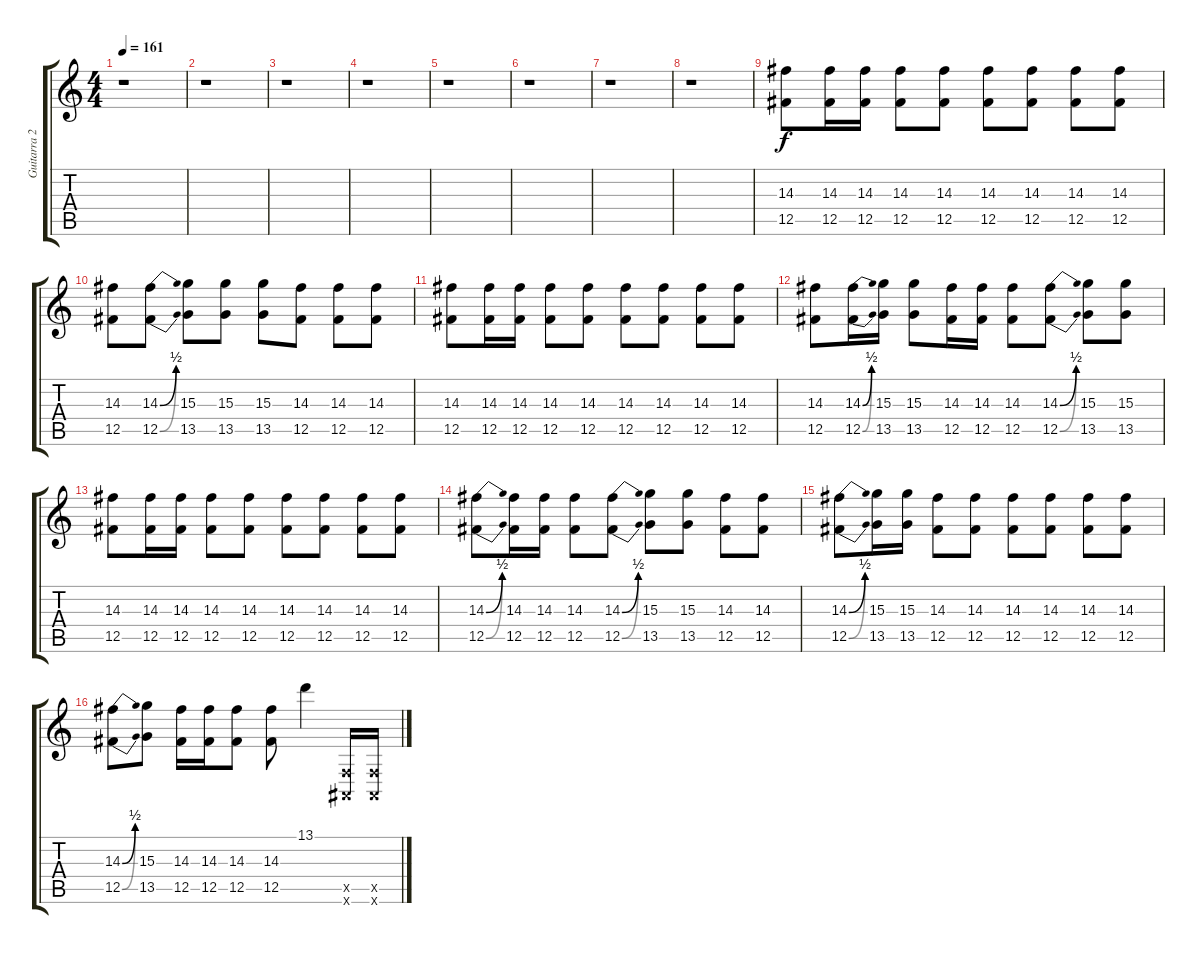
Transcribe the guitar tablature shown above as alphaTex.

\track ("Guitarra 2" "Guitarra 2") {instrument distortionguitar}
\staff {score tabs}
\tuning (Db4 Ab3 E3 B2 Gb2 B1) {hide}
\ts (4 4)
\tempo 161
\clef g2
\ks c
r.1{dy f instrument distortionguitar} |
r.1 |
r.1 |
r.1 |
r.1 |
r.1 |
r.1 |
r.1 |
(14.3 12.5).8 (14.3 12.5).16 (14.3 12.5).16 (14.3 12.5).8 (14.3 12.5).8 (14.3 12.5).8 (14.3 12.5).8 (14.3 12.5).8 (14.3 12.5).8 |
(14.3 12.5).8 (14.3{be (bend 0 0 60 2)} 12.5{be (bend 0 0 60 2)}).8 (15.3 13.5).8 (15.3 13.5).8 (15.3 13.5).8 (14.3 12.5).8 (14.3 12.5).8 (14.3 12.5).8 |
(14.3 12.5).8 (14.3 12.5).16 (14.3 12.5).16 (14.3 12.5).8 (14.3 12.5).8 (14.3 12.5).8 (14.3 12.5).8 (14.3 12.5).8 (14.3 12.5).8 |
(14.3 12.5).8 (14.3{be (bend 0 0 60 2)} 12.5{be (bend 0 0 60 2)}).16 (15.3 13.5).16 (15.3 13.5).8 (14.3 12.5).16 (14.3 12.5).16 (14.3 12.5).8 (14.3{be (bend 0 0 60 2)} 12.5{be (bend 0 0 60 2)}).8 (15.3 13.5).8 (15.3 13.5).8 |
(14.3 12.5).8 (14.3 12.5).16 (14.3 12.5).16 (14.3 12.5).8 (14.3 12.5).8 (14.3 12.5).8 (14.3 12.5).8 (14.3 12.5).8 (14.3 12.5).8 |
(14.3{be (bend 0 0 60 2)} 12.5{be (bend 0 0 60 2)}).8 (14.3 12.5).16 (14.3 12.5).16 (14.3 12.5).8 (14.3{be (bend 0 0 60 2)} 12.5{be (bend 0 0 60 2)}).8 (15.3 13.5).8 (15.3 13.5).8 (14.3 12.5).8 (14.3 12.5).8 |
(14.3{be (bend 0 0 60 2)} 12.5{be (bend 0 0 60 2)}).8 (15.3 13.5).16 (15.3 13.5).16 (14.3 12.5).8 (14.3 12.5).8 (14.3 12.5).8 (14.3 12.5).8 (14.3 12.5).8 (14.3 12.5).8 |
(14.3{be (bend 0 0 60 2)} 12.5{be (bend 0 0 60 2)}).8 (15.3 13.5).8 (14.3 12.5).16 (14.3 12.5).16 (14.3 12.5).8 (14.3 12.5).8 13.1.4 (-1.5{x} -1.6{x}).16 (-1.5{x} -1.6{x}).16
